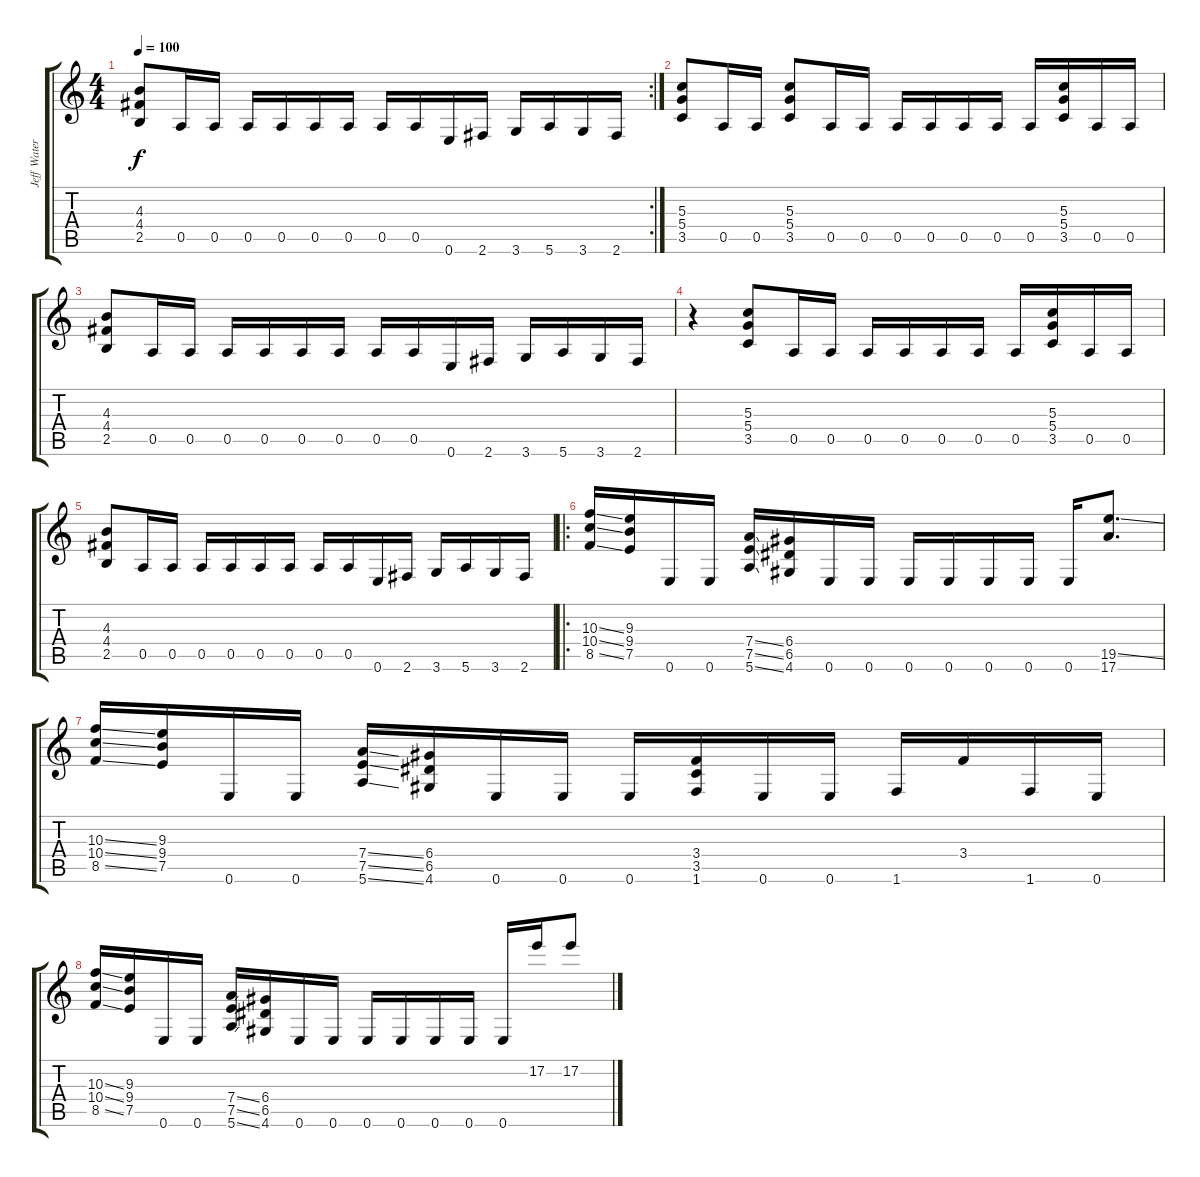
\track ("Jeff Waters" "Jeff Water") {instrument distortionguitar}
\staff {score tabs}
\tuning (E4 B3 G3 D3 A2 E2) {hide}
\rc 2
\ts (4 4)
\tempo 100
\clef g2
\ks c
(4.3 4.4 2.5).8{dy f} 0.5.16 0.5.16 0.5.16 0.5.16 0.5.16 0.5.16 0.5.16 0.5.16 0.6.16 2.6.16 3.6.16 5.6.16 3.6.16 2.6.16 |
(5.3 5.4 3.5).8 0.5.16 0.5.16 (5.3 5.4 3.5).8 0.5.16 0.5.16 0.5.16 0.5.16 0.5.16 0.5.16 0.5.16 (5.3 5.4 3.5).16 0.5.16 0.5.16 |
(4.3 4.4 2.5).8 0.5.16 0.5.16 0.5.16 0.5.16 0.5.16 0.5.16 0.5.16 0.5.16 0.6.16 2.6.16 3.6.16 5.6.16 3.6.16 2.6.16 |
r.4 (5.3 5.4 3.5).8 0.5.16 0.5.16 0.5.16 0.5.16 0.5.16 0.5.16 0.5.16 (5.3 5.4 3.5).16 0.5.16 0.5.16 |
(4.3 4.4 2.5).8 0.5.16 0.5.16 0.5.16 0.5.16 0.5.16 0.5.16 0.5.16 0.5.16 0.6.16 2.6.16 3.6.16 5.6.16 3.6.16 2.6.16 |
\ro
(10.3{ss} 10.4{ss} 8.5{ss}).16 (9.3 9.4 7.5).16 0.6.16 0.6.16 (7.4{ss} 7.5{ss} 5.6{ss}).16 (6.4 6.5 4.6).16 0.6.16 0.6.16 0.6.16 0.6.16 0.6.16 0.6.16 0.6.16 (19.5{ss} 17.6).8{d} |
(10.3{ss} 10.4{ss} 8.5{ss}).16 (9.3 9.4 7.5).16 0.6.16 0.6.16 (7.4{ss} 7.5{ss} 5.6{ss}).16 (6.4 6.5 4.6).16 0.6.16 0.6.16 0.6.16 (3.4 3.5 1.6).16 0.6.16 0.6.16 1.6.16 3.4.16 1.6.16 0.6.16 |
(10.3{ss} 10.4{ss} 8.5{ss}).16 (9.3 9.4 7.5).16 0.6.16 0.6.16 (7.4{ss} 7.5{ss} 5.6{ss}).16 (6.4 6.5 4.6).16 0.6.16 0.6.16 0.6.16 0.6.16 0.6.16 0.6.16 0.6.16 17.2.16 17.2.8
